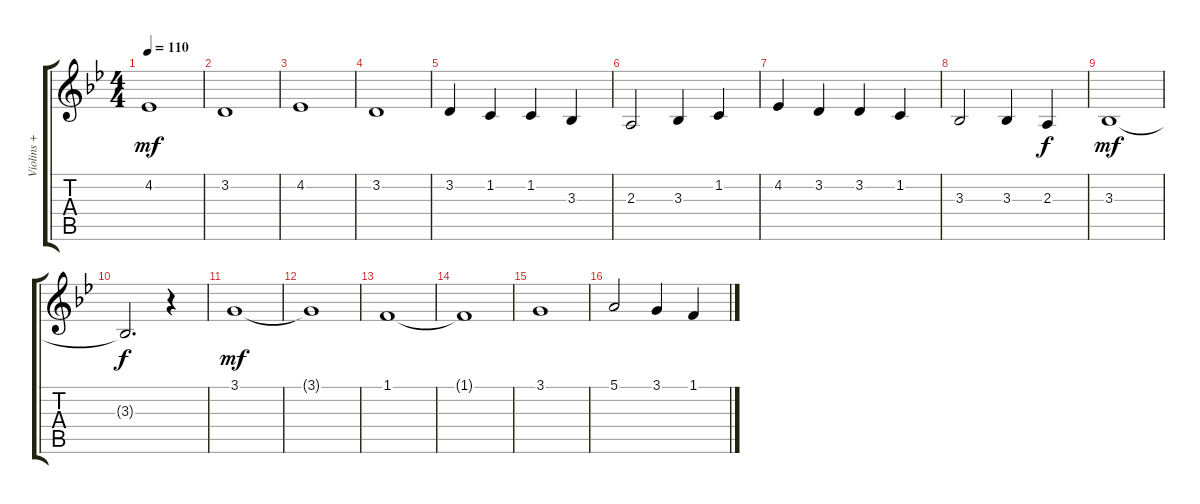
\track ("Violins + Violas" "Violins + ") {instrument stringensemble1}
\staff {score tabs}
\tuning (E4 B3 G3 D3 A2 E2) {hide}
\ts (4 4)
\tempo 110
\clef g2
\ks gminor
4.2.1{dy mf} |
3.2.1 |
4.2.1 |
3.2.1 |
3.2.4 1.2.4 1.2.4 3.3.4 |
2.3.2 3.3.4 1.2.4 |
4.2.4 3.2.4 3.2.4 1.2.4 |
3.3.2 3.3.4 2.3.4{dy f} |
3.3.1{dy mf} |
3.3{t}.2{d dy f volume 4} r.4 |
3.1.1{dy mf volume 13} |
3.1{t}.1 |
1.1.1 |
1.1{t}.1 |
3.1.1 |
5.1.2 3.1.4 1.1.4
